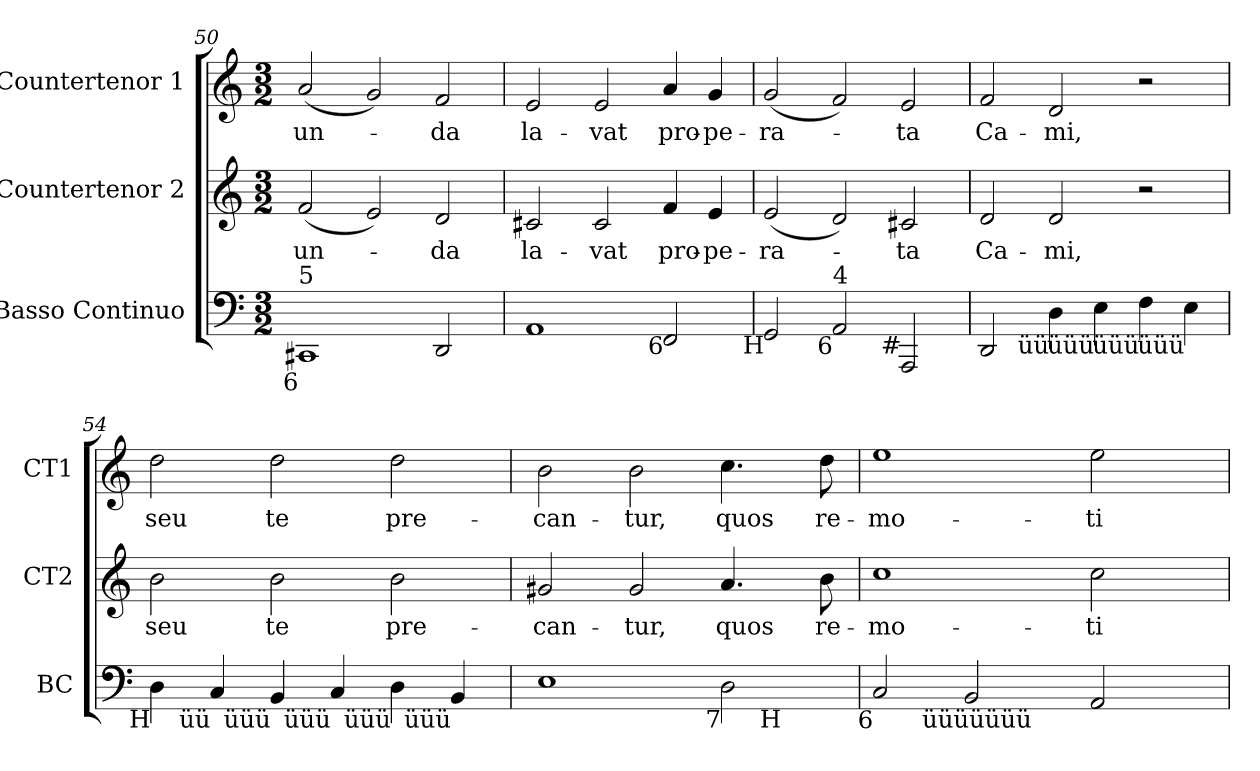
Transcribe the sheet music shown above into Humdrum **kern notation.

**kern	**kern	**text	**kern	**text
*part3	*part2	*part2	*part1	*part1
*staff3	*staff2	*staff2	*staff1	*staff1
*I"Basso Continuo	*I"Countertenor 2	*	*I"Countertenor 1	*
*I'BC	*I'CT2	*	*I'CT1	*
*clefF4	*clefG2	*	*clefG2	*
*k[]	*k[]	*	*k[]	*
*C:	*C:	*	*C:	*
*M3/2	*M3/2	*	*M3/2	*
=50	=50	=50	=50	=50
!	!	!LO:LY:b:color=#000000	!	!
!LO:TX:b:rj:t=6	!	!	!	!
!LO:TX:t=5	!	!	!	!
!	!	!	!	!LO:LY:b:color=#000000
1CC#Xi	(2fi/	un-	(2ai/	un-
.	2ei/)	.	2gi/)	.
!	!	!LO:LY:b:color=#000000	!	!
!	!	!	!	!LO:LY:b:color=#000000
2DDi/	2di/	-da	2fi/	-da
!!LO:LB:g=z
=51	=51	=51	=51	=51
!	!	!LO:LY:b:color=#000000	!	!
!	!	!	!	!LO:LY:b:color=#000000
1AAi	2c#Xi/	la-	2ei/	la-
!	!	!LO:LY:b:color=#000000	!	!
!	!	!	!	!LO:LY:b:color=#000000
.	2c#i/	-vat	2ei/	-vat
!	!	!LO:LY:b:color=#000000	!	!
!LO:TX:b:rj:t=6	!	!	!	!
!	!	!	!	!LO:LY:b:color=#000000
2FFi/	4fi/	pro-	4ai/	pro-
!	!	!LO:LY:b:color=#000000	!	!
!	!	!	!	!LO:LY:b:color=#000000
.	4ei/	-pe-	4gi/	-pe-
=52	=52	=52	=52	=52
!	!	!LO:LY:b:color=#000000	!	!
!LO:TX:b:rj:t=H	!	!	!	!
!	!	!	!	!LO:LY:b:color=#000000
2GGi/	(2ei/	-ra-	(2gi/	-ra-
!LO:TX:b:rj:t=6	!	!	!	!
!LO:TX:t=4	!	!	!	!
2AAi/	2di/)	.	2fi/)	.
!	!	!LO:LY:b:color=#000000	!	!
!LO:TX:b:rj:t=#	!	!	!	!
!	!	!	!	!LO:LY:b:color=#000000
2AAAi/	2c#Xi/	-ta	2ei/	-ta
=53	=53	=53	=53	=53
!	!	!LO:LY:b:color=#000000	!	!
!	!	!	!	!LO:LY:b:color=#000000
2DDi/	2di/	Ca-	2fi/	Ca-
!	!	!LO:LY:b:color=#000000	!	!
!LO:TX:b:rj:t=üü	!	!	!	!
!	!	!	!	!LO:LY:b:color=#000000
4Di\	2di/	-mi,	2di/	-mi,
!LO:TX:b:rj:t=üüü	!	!	!	!
4Ei\	.	.	.	.
!LO:TX:b:rj:t=üüü	!	!	!	!
4Fi\	2r	.	2r	.
!LO:TX:b:rj:t=üüü	!	!	!	!
4Ei\	.	.	.	.
=54	=54	=54	=54	=54
!	!	!LO:LY:b:color=#000000	!	!
!LO:TX:b:rj:t=H	!	!	!	!
!	!	!	!	!LO:LY:b:color=#000000
4Di\	2bi\	seu	2ddi\	seu
!LO:TX:b:rj:t=üü	!	!	!	!
4Ci/	.	.	.	.
!	!	!LO:LY:b:color=#000000	!	!
!LO:TX:b:rj:t=üüü	!	!	!	!
!	!	!	!	!LO:LY:b:color=#000000
4BBi/	2bi\	te	2ddi\	te
!LO:TX:b:rj:t=üüü	!	!	!	!
4Ci/	.	.	.	.
!	!	!LO:LY:b:color=#000000	!	!
!LO:TX:b:rj:t=üüü	!	!	!	!
!	!	!	!	!LO:LY:b:color=#000000
4Di\	2bi\	pre-	2ddi\	pre-
!LO:TX:b:rj:t=üüü	!	!	!	!
4BBi/	.	.	.	.
!!LO:LB:g=z
=55	=55	=55	=55	=55
!	!	!LO:LY:b:color=#000000	!	!
!LO:TX:b:rj:t=#	!	!	!	!
!	!	!	!	!LO:LY:b:color=#000000
*^	*	*	*	*
1Ei	1ryy	2g#Xi/	-can-	2bi\	-can-
!	!	!	!LO:LY:b:color=#000000	!	!
!	!	!	!	!	!LO:LY:b:color=#000000
.	.	2g#i/	-tur,	2bi\	-tur,
!	!	!	!LO:LY:b:color=#000000	!	!
!LO:TX:b:rj:t=7	!	!	!	!	!
!	!	!	!	!	!LO:LY:b:color=#000000
2Di\	4ryy	4.ai/	quos	4.cci\	quos
!	!LO:TX:b:rj:t=H	!	!	!	!
.	4ryy	.	.	.	.
!	!	!	!LO:LY:b:color=#000000	!	!
!	!	!	!	!	!LO:LY:b:color=#000000
.	.	8bi\	re-	8ddi\	re-
=56	=56	=56	=56	=56	=56
!	!	!	!LO:LY:b:color=#000000	!	!
!LO:TX:b:rj:t=6	!	!	!	!	!
!	!	!	!	!	!LO:LY:b:color=#000000
2Ci/	2ryy	1cci	-mo-	1eei	-mo-
2BBi/	4ryy	.	.	.	.
.	128ryy	.	.	.	.
!	!LO:TX:b:rj:t=üüüüüüü	!	!	!	!
.	2ryy	.	.	.	.
!	!	!	!LO:LY:b:color=#000000	!	!
!	!	!	!	!	!LO:LY:b:color=#000000
2AAi/	.	2cci\	-ti	2eei\	-ti
.	8ryy	.	.	.	.
.	16...ryy	.	.	.	.
*v	*v	*	*	*	*
=	=	=	=	=
*-	*-	*-	*-	*-
